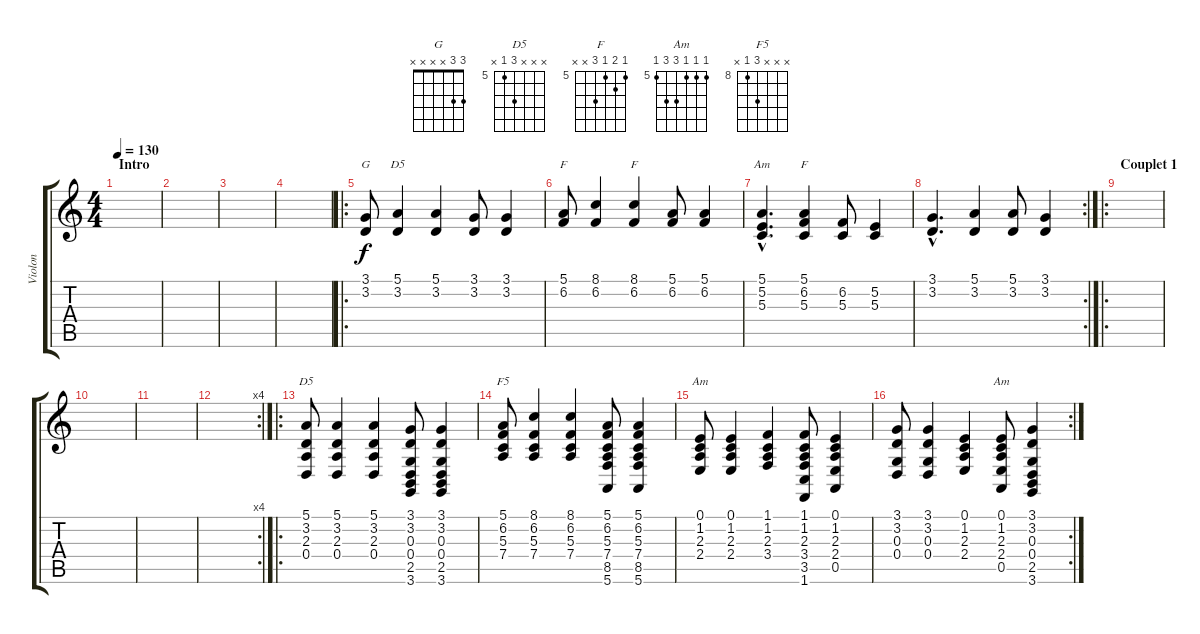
\track ("Violon" "Violon") {instrument violin}
\staff {score tabs}
\tuning (E4 B3 G3 D3 A2 E2) {hide}
\chord ("G" 3 3 x x x x)
\chord ("D5" 5 3 2 0 x x)
\chord ("F" 5 6 5 x x x) {firstfret 5}
\chord ("F" 8 6 5 x x x) {firstfret 5}
\chord ("Am" 5 5 5 x x x)
\chord ("F" 5 6 5 7 x x) {firstfret 5}
\chord ("D5" x x x 7 5 x) {firstfret 5}
\chord ("F5" x x x 10 8 x) {firstfret 8}
\chord ("Am" 0 1 2 2 0 x)
\chord ("Am" 5 5 5 7 7 5) {firstfret 5}
\ts (4 4)
\section ("" "Intro")
\tempo 130
\clef g2
\ks c
|
|
|
|
\ro
(3.1 3.2).8{ch "G"} (5.1 3.2).4{ch "D5"} (5.1 3.2).4 (3.1 3.2).8 (3.1 3.2).4 |
(5.1 6.2).8{ch "F"} (8.1 6.2).4 (8.1 6.2).4{ch "F"} (5.1 6.2).8 (5.1 6.2).4 |
(5.1{hac} 5.2{hac} 5.3).4{d ch "Am"} (5.1 6.2 5.3).4{ch "F"} (6.2 5.3).8 (5.2 5.3).4 |
\rc 2
(3.1{hac} 3.2{hac}).4{d} (5.1 3.2).4 (5.1 3.2).8 (3.1 3.2).4 |
\ro
\section ("" "Couplet 1")
|
|
|
\rc 4
|
\ro
(5.1 3.2 2.3 0.4).8{ch "D5"} (5.1 3.2 2.3 0.4).4 (5.1 3.2 2.3 0.4).4 (3.1 3.2 0.3 0.4 2.5 3.6).8 (3.1 3.2 0.3 0.4 2.5 3.6).4 |
(5.1 6.2 5.3 7.4).8{ch "F5"} (8.1 6.2 5.3 7.4).4 (8.1 6.2 5.3 7.4).4 (5.1 6.2 5.3 7.4 8.5 5.6).8 (5.1 6.2 5.3 7.4 8.5 5.6).4 |
(0.1 1.2 2.3 2.4).8{ch "Am"} (0.1 1.2 2.3 2.4).4 (1.1 1.2 2.3 3.4).4 (1.1 1.2 2.3 3.4 3.5 1.6).8 (0.1 1.2 2.3 2.4 0.5).4 |
\rc 2
(3.1 3.2 0.3 0.4).8 (3.1 3.2 0.3 0.4).4 (0.1 1.2 2.3 2.4).4 (0.1 1.2 2.3 2.4 0.5).8{ch "Am"} (3.1 3.2 0.3 0.4 2.5 3.6).4
